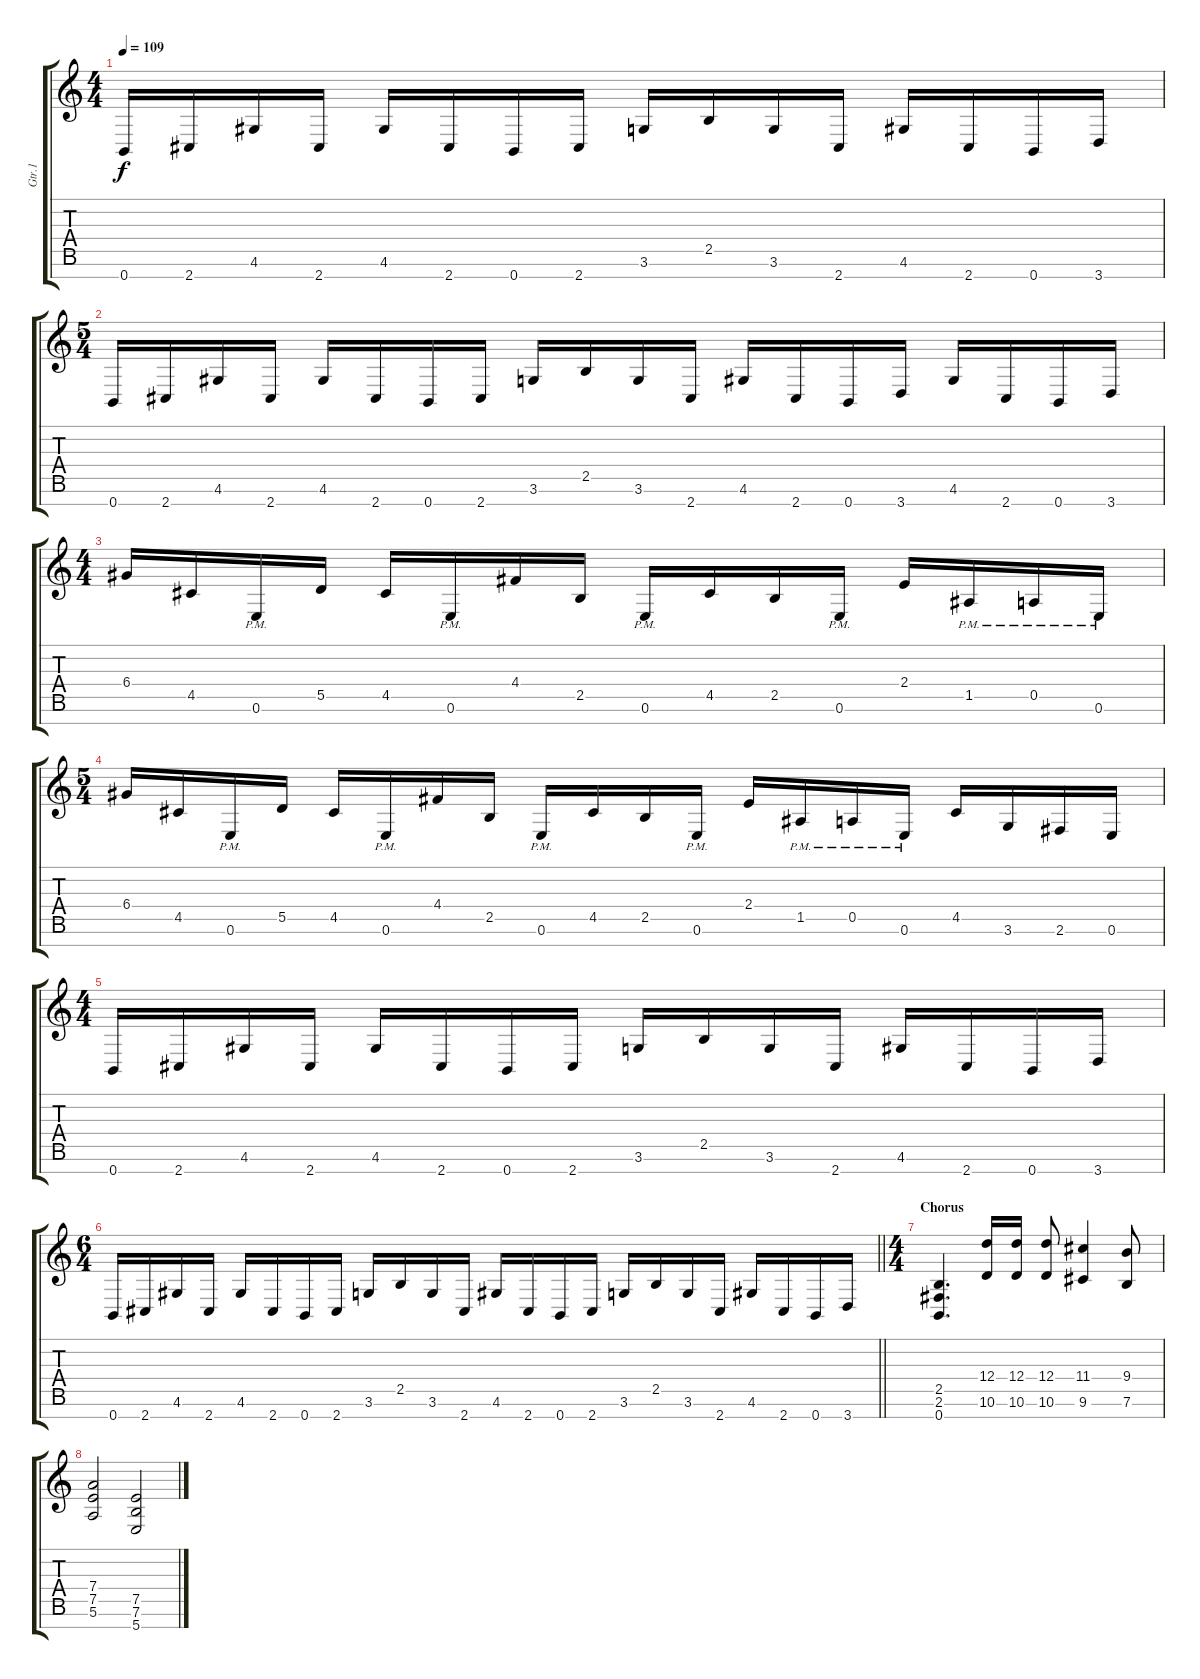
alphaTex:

\track ("Gtr.1" "Gtr.1") {instrument distortionguitar}
\staff {score tabs}
\tuning (E4 B3 G3 D3 A2 E2 B1) {hide}
\ts (4 4)
\tempo 109
\clef g2
\ks c
0.7.16{dy f} 2.7.16 4.6.16 2.7.16 4.6.16 2.7.16 0.7.16 2.7.16 3.6.16 2.5.16 3.6.16 2.7.16 4.6.16 2.7.16 0.7.16 3.7.16 |
\ts (5 4)
0.7.16 2.7.16 4.6.16 2.7.16 4.6.16 2.7.16 0.7.16 2.7.16 3.6.16 2.5.16 3.6.16 2.7.16 4.6.16 2.7.16 0.7.16 3.7.16 4.6.16 2.7.16 0.7.16 3.7.16 |
\ts (4 4)
6.4.16 4.5.16 0.6{pm}.16 5.5.16 4.5.16 0.6{pm}.16 4.4.16 2.5.16 0.6{pm}.16 4.5.16 2.5.16 0.6{pm}.16 2.4.16 1.5{pm}.16 0.5{pm}.16 0.6{pm}.16 |
\ts (5 4)
6.4.16 4.5.16 0.6{pm}.16 5.5.16 4.5.16 0.6{pm}.16 4.4.16 2.5.16 0.6{pm}.16 4.5.16 2.5.16 0.6{pm}.16 2.4.16 1.5{pm}.16 0.5{pm}.16 0.6{pm}.16 4.5.16 3.6.16 2.6.16 0.6.16 |
\ts (4 4)
0.7.16 2.7.16 4.6.16 2.7.16 4.6.16 2.7.16 0.7.16 2.7.16 3.6.16 2.5.16 3.6.16 2.7.16 4.6.16 2.7.16 0.7.16 3.7.16 |
\ts (6 4)
\barLineRight lightlight
0.7.16 2.7.16 4.6.16 2.7.16 4.6.16 2.7.16 0.7.16 2.7.16 3.6.16 2.5.16 3.6.16 2.7.16 4.6.16 2.7.16 0.7.16 2.7.16 3.6.16 2.5.16 3.6.16 2.7.16 4.6.16 2.7.16 0.7.16 3.7.16 |
\ts (4 4)
\section ("" "Chorus")
(2.5 2.6 0.7).4{d} (12.4 10.6).16 (12.4 10.6).16 (12.4 10.6).8 (11.4 9.6).4 (9.4 7.6).8 |
(7.4 7.5 5.6).2 (7.5 7.6 5.7).2
